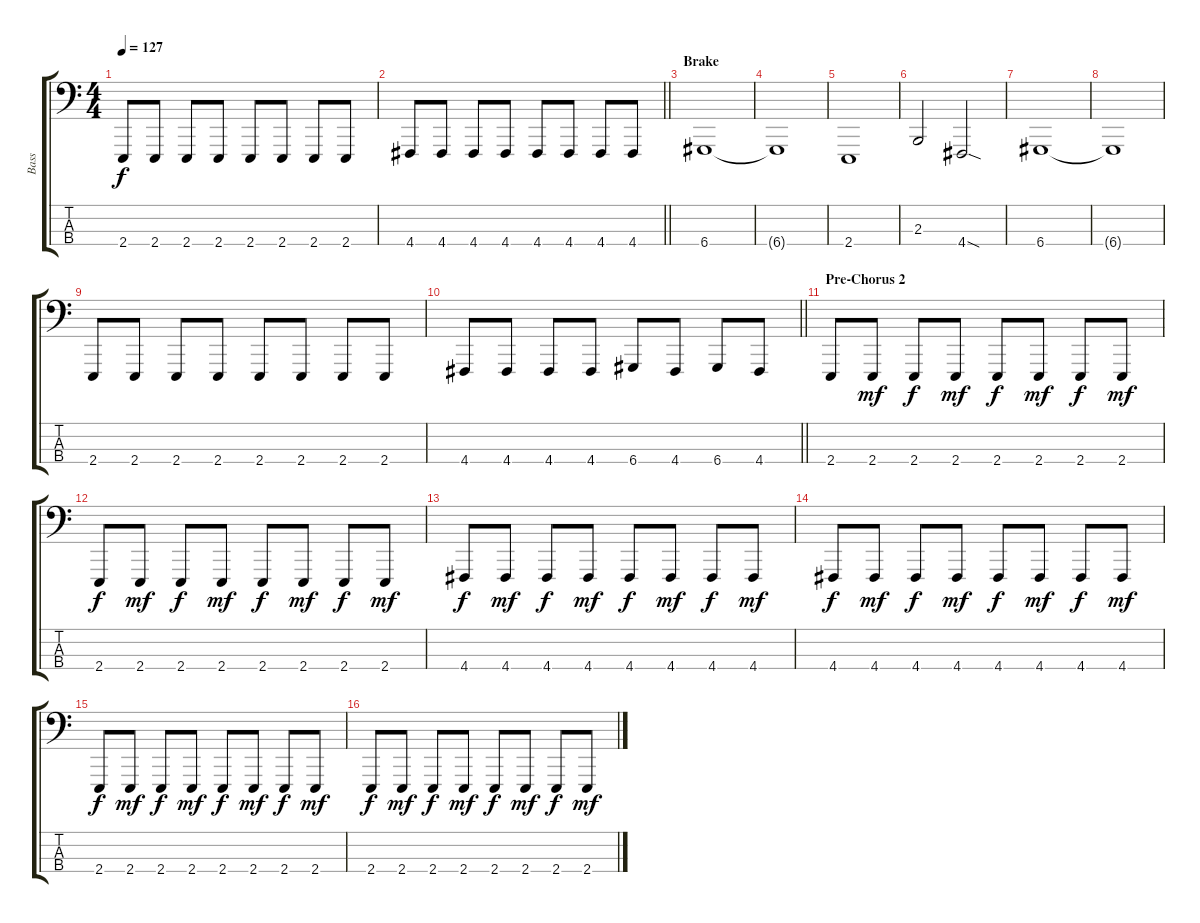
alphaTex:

\track ("Bass" "Bass") {instrument lead8bassandlead}
\staff {score tabs}
\tuning (G2 D2 A1 D1) {hide}
\ts (4 4)
\tempo 127
\clef f4
\ks c
2.4.8{dy f} 2.4.8 2.4.8 2.4.8 2.4.8 2.4.8 2.4.8 2.4.8 |
\barLineRight lightlight
4.4.8 4.4.8 4.4.8 4.4.8 4.4.8 4.4.8 4.4.8 4.4.8 |
\section ("" "Brake")
6.4.1 |
6.4{t}.1 |
2.4.1 |
2.3.2 4.4{sod}.2 |
6.4.1 |
6.4{t}.1 |
2.4.8 2.4.8 2.4.8 2.4.8 2.4.8 2.4.8 2.4.8 2.4.8 |
\barLineRight lightlight
4.4.8 4.4.8 4.4.8 4.4.8 6.4.8 4.4.8 6.4.8 4.4.8 |
\section ("" "Pre-Chorus 2")
2.4.8 2.4.8{dy mf} 2.4.8{dy f} 2.4.8{dy mf} 2.4.8{dy f} 2.4.8{dy mf} 2.4.8{dy f} 2.4.8{dy mf} |
2.4.8{dy f} 2.4.8{dy mf} 2.4.8{dy f} 2.4.8{dy mf} 2.4.8{dy f} 2.4.8{dy mf} 2.4.8{dy f} 2.4.8{dy mf} |
4.4.8{dy f} 4.4.8{dy mf} 4.4.8{dy f} 4.4.8{dy mf} 4.4.8{dy f} 4.4.8{dy mf} 4.4.8{dy f} 4.4.8{dy mf} |
4.4.8{dy f} 4.4.8{dy mf} 4.4.8{dy f} 4.4.8{dy mf} 4.4.8{dy f} 4.4.8{dy mf} 4.4.8{dy f} 4.4.8{dy mf} |
2.4.8{dy f} 2.4.8{dy mf} 2.4.8{dy f} 2.4.8{dy mf} 2.4.8{dy f} 2.4.8{dy mf} 2.4.8{dy f} 2.4.8{dy mf} |
2.4.8{dy f} 2.4.8{dy mf} 2.4.8{dy f} 2.4.8{dy mf} 2.4.8{dy f} 2.4.8{dy mf} 2.4.8{dy f} 2.4.8{dy mf}
